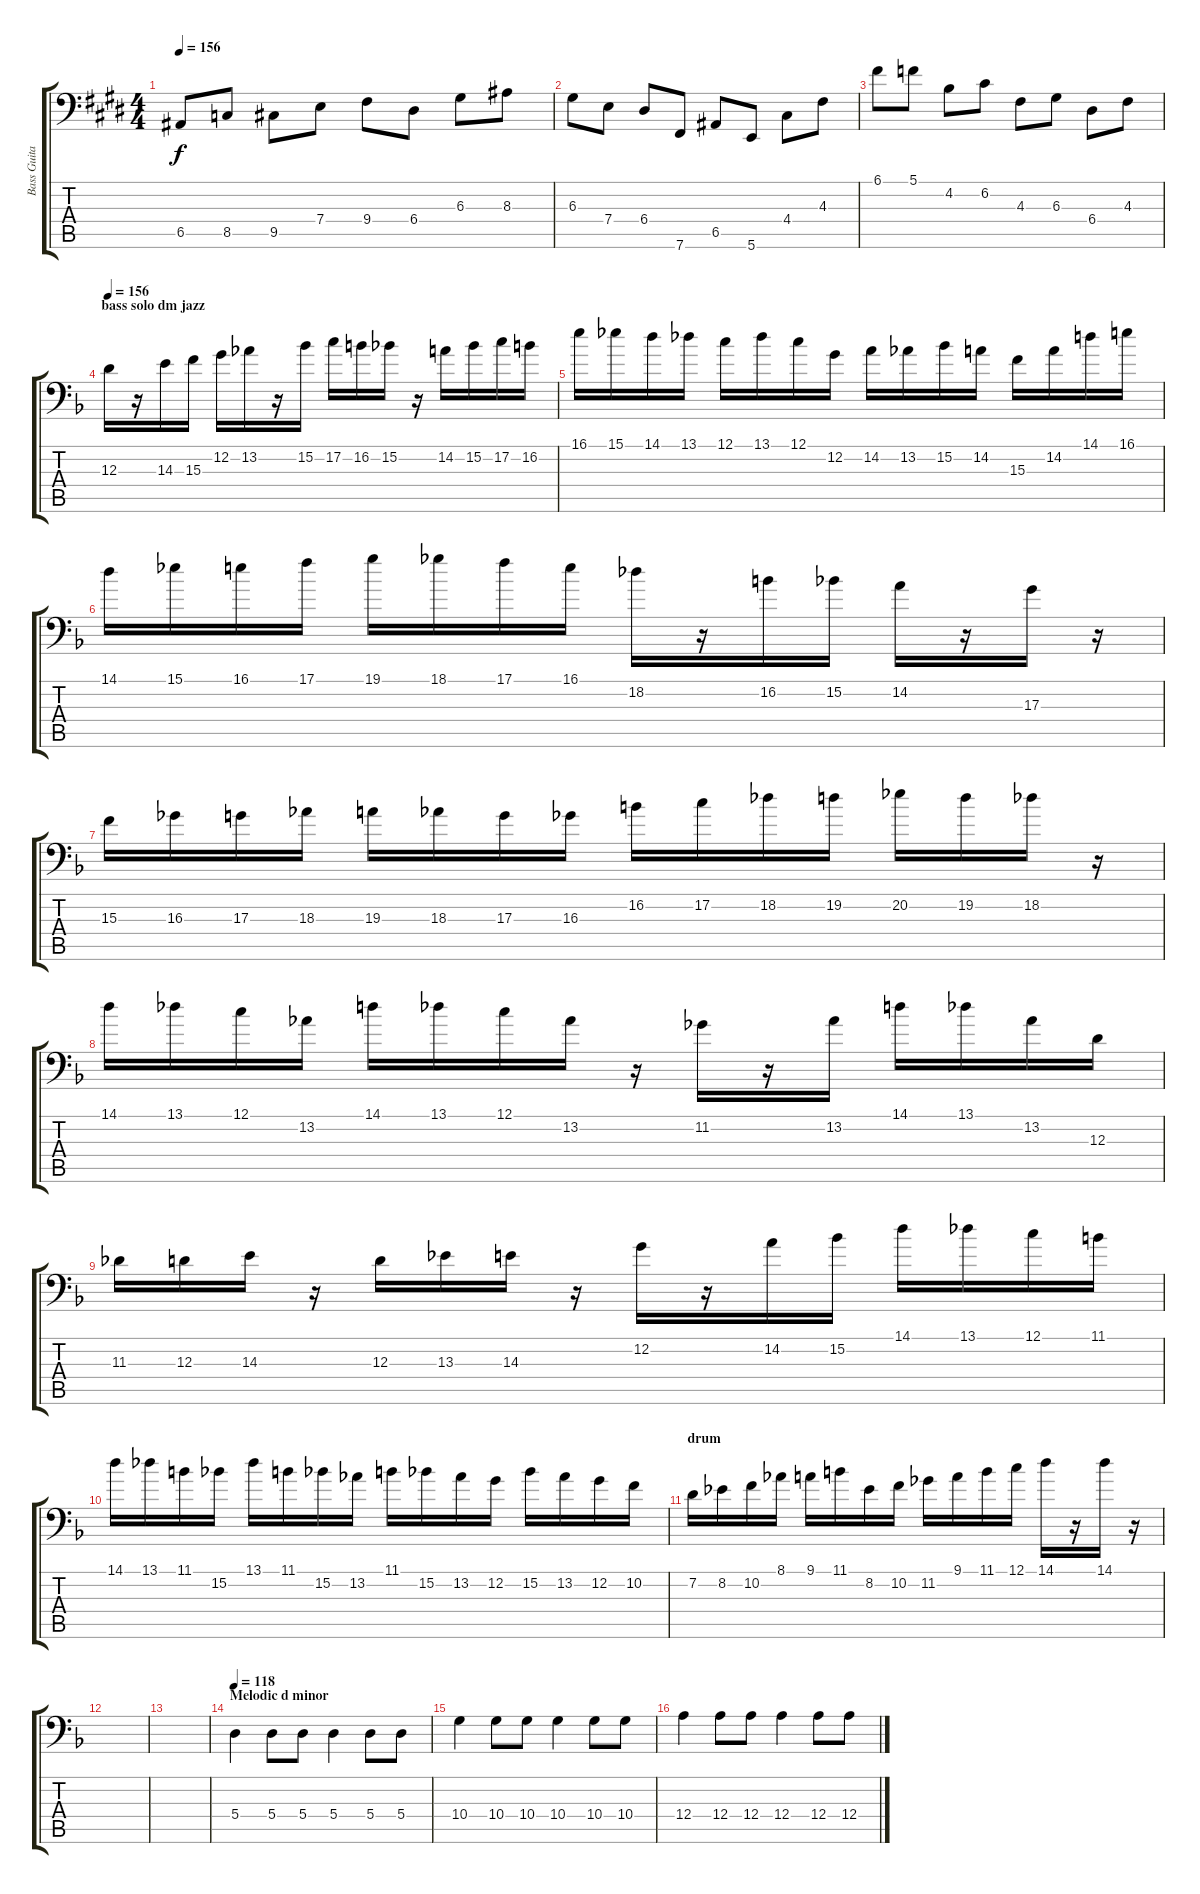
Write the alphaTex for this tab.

\track ("Bass Guitar" "Bass Guita") {instrument electricbassfinger}
\staff {score tabs}
\tuning (C3 G2 D2 A1 E1 B0) {hide}
\ts (4 4)
\tempo 156
\clef f4
\ks c#minor
6.5.8{dy f} 8.5.8 9.5.8 7.4.8 9.4.8 6.4.8 6.3.8 8.3.8 |
6.3.8 7.4.8 6.4.8 7.6.8 6.5.8 5.6.8 4.4.8 4.3.8 |
6.1.8 5.1.8 4.2.8 6.2.8 4.3.8 6.3.8 6.4.8 4.3.8 |
\section ("" "bass solo dm jazz")
\tempo 156
\ks dminor
12.3.16 r.16 14.3.16 15.3.16 12.2.16 13.2.16 r.16 15.2.16 17.2.16 16.2.16 15.2.16 r.16 14.2.16 15.2.16 17.2.16 16.2.16 |
16.1.16 15.1.16 14.1.16 13.1.16 12.1.16 13.1.16 12.1.16 12.2.16 14.2.16 13.2.16 15.2.16 14.2.16 15.3.16 14.2.16 14.1.16 16.1.16 |
14.1.16 15.1.16 16.1.16 17.1.16 19.1.16 18.1.16 17.1.16 16.1.16 18.2.16 r.16 16.2.16 15.2.16 14.2.16 r.16 17.3.16 r.16 |
15.3.16 16.3.16 17.3.16 18.3.16 19.3.16 18.3.16 17.3.16 16.3.16 16.2.16 17.2.16 18.2.16 19.2.16 20.2.16 19.2.16 18.2.16 r.16 |
14.1.16 13.1.16 12.1.16 13.2.16 14.1.16 13.1.16 12.1.16 13.2.16 r.16 11.2.16 r.16 13.2.16 14.1.16 13.1.16 13.2.16 12.3.16 |
11.3.16 12.3.16 14.3.16 r.16 12.3.16 13.3.16 14.3.16 r.16 12.2.16 r.16 14.2.16 15.2.16 14.1.16 13.1.16 12.1.16 11.1.16 |
14.1.16 13.1.16 11.1.16 15.2.16 13.1.16 11.1.16 15.2.16 13.2.16 11.1.16 15.2.16 13.2.16 12.2.16 15.2.16 13.2.16 12.2.16 10.2.16 |
\section ("" "drum")
7.2.16 8.2.16 10.2.16 8.1.16 9.1.16 11.1.16 8.2.16 10.2.16 11.2.16 9.1.16 11.1.16 12.1.16 14.1.16 r.16 14.1.16 r.16 |
|
|
\section ("" "Melodic d minor")
\tempo 118
5.4.4 5.4.8 5.4.8 5.4.4 5.4.8 5.4.8 |
10.4.4 10.4.8 10.4.8 10.4.4 10.4.8 10.4.8 |
12.4.4 12.4.8 12.4.8 12.4.4 12.4.8 12.4.8
